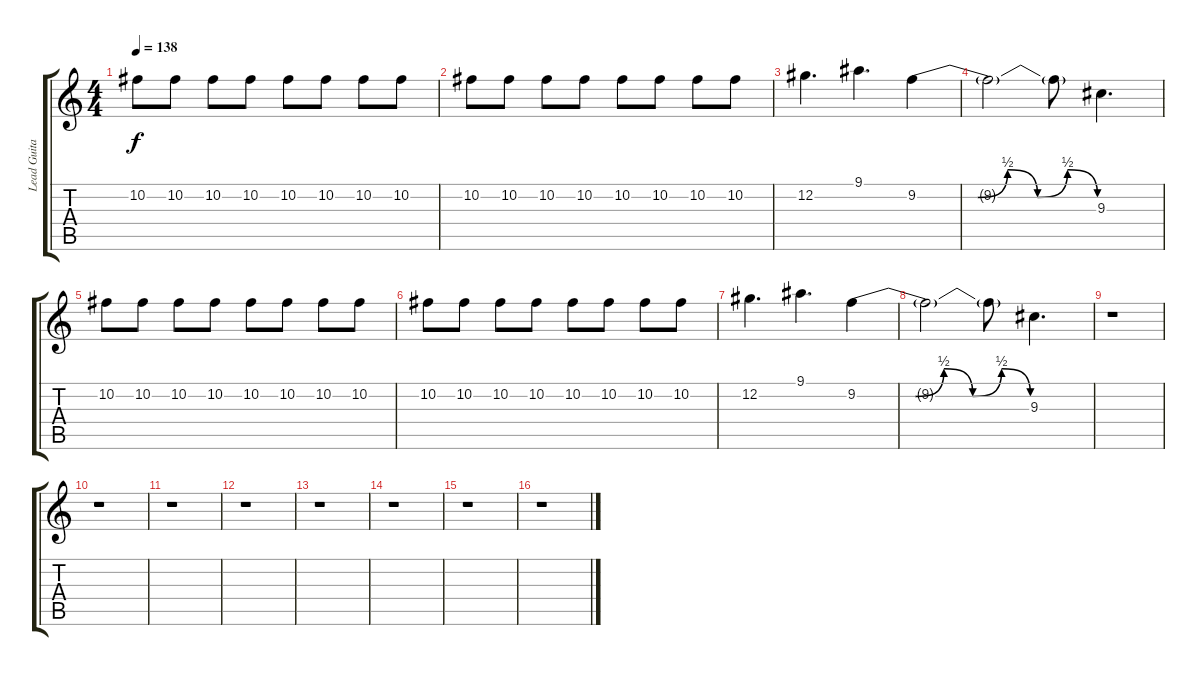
\track ("Lead Guitar " "Lead Guita") {instrument distortionguitar}
\staff {score tabs}
\tuning (Db4 Ab3 E3 B2 Gb2 B1) {hide}
\ts (4 4)
\tempo 138
\clef g2
\ks c
10.2.8{dy f} 10.2.8 10.2.8 10.2.8 10.2.8 10.2.8 10.2.8 10.2.8 |
10.2.8 10.2.8 10.2.8 10.2.8 10.2.8 10.2.8 10.2.8 10.2.8 |
12.2.4{d} 9.1.4{d} 9.2{be (custom 0 0 10 0 20 0 30 2 40 0 50 2 60 0)}.4 |
9.2{t}.2 9.2{t}.8 9.3.4{d} |
10.2.8 10.2.8 10.2.8 10.2.8 10.2.8 10.2.8 10.2.8 10.2.8 |
10.2.8 10.2.8 10.2.8 10.2.8 10.2.8 10.2.8 10.2.8 10.2.8 |
12.2.4{d} 9.1.4{d} 9.2{be (custom 0 0 10 0 20 0 30 2 40 0 50 2 60 0)}.4 |
9.2{t}.2 9.2{t}.8 9.3.4{d} |
r.1 |
r.1 |
r.1 |
r.1 |
r.1 |
r.1 |
r.1 |
r.1
